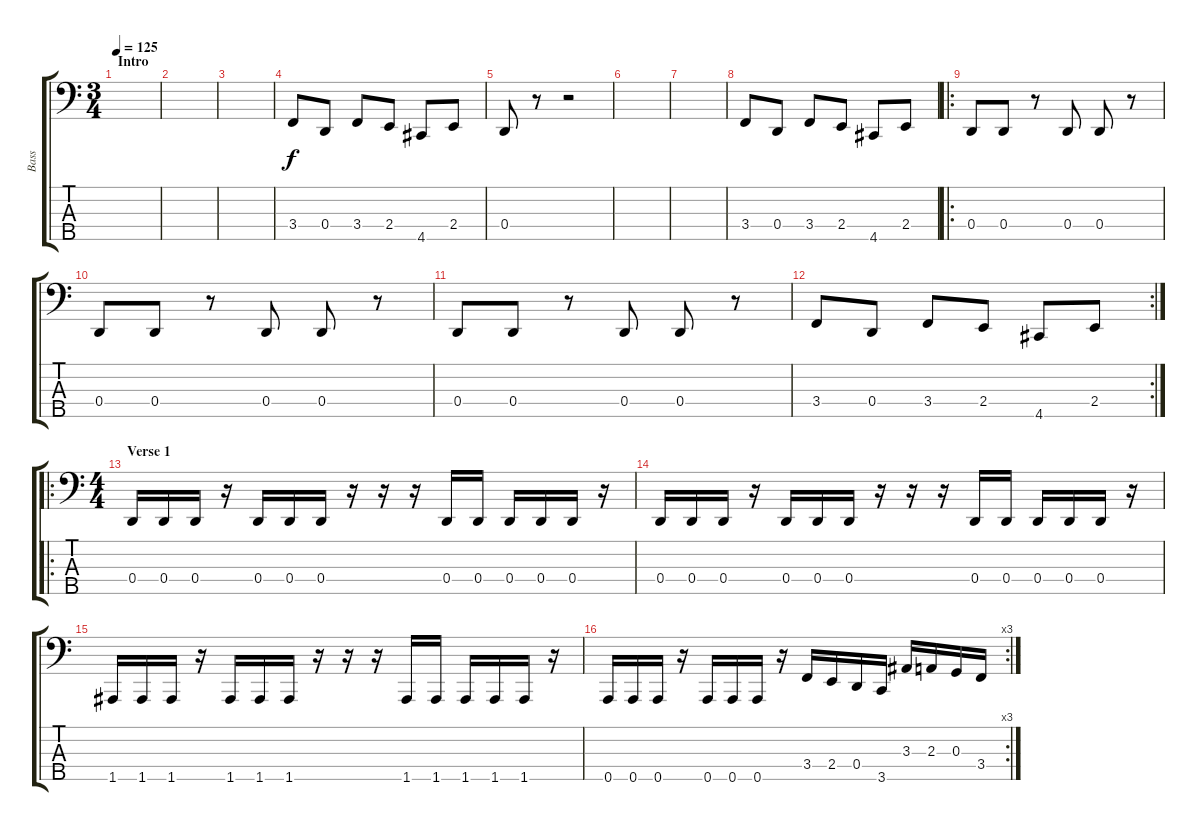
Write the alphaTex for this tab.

\track ("Bass" "Bass") {instrument electricbassfinger}
\staff {score tabs}
\tuning (F2 C2 G1 D1 A0) {hide}
\ts (3 4)
\section ("" "Intro")
\tempo 125
\clef f4
\ks c
|
|
|
3.4.8 0.4.8 3.4.8 2.4.8 4.5.8 2.4.8 |
0.4.8 r.8 r.2 |
|
|
3.4.8 0.4.8 3.4.8 2.4.8 4.5.8 2.4.8 |
\ro
0.4.8 0.4.8 r.8 0.4.8 0.4.8 r.8 |
0.4.8 0.4.8 r.8 0.4.8 0.4.8 r.8 |
0.4.8 0.4.8 r.8 0.4.8 0.4.8 r.8 |
\rc 2
3.4.8 0.4.8 3.4.8 2.4.8 4.5.8 2.4.8 |
\ro
\ts (4 4)
\section ("" "Verse 1")
0.4.16 0.4.16 0.4.16 r.16 0.4.16 0.4.16 0.4.16 r.16 r.16 r.16 0.4.16 0.4.16 0.4.16 0.4.16 0.4.16 r.16 |
0.4.16 0.4.16 0.4.16 r.16 0.4.16 0.4.16 0.4.16 r.16 r.16 r.16 0.4.16 0.4.16 0.4.16 0.4.16 0.4.16 r.16 |
1.5.16 1.5.16 1.5.16 r.16 1.5.16 1.5.16 1.5.16 r.16 r.16 r.16 1.5.16 1.5.16 1.5.16 1.5.16 1.5.16 r.16 |
\rc 3
0.5.16 0.5.16 0.5.16 r.16 0.5.16 0.5.16 0.5.16 r.16 3.4.16 2.4.16 0.4.16 3.5.16 3.3.16 2.3.16 0.3.16 3.4.16
